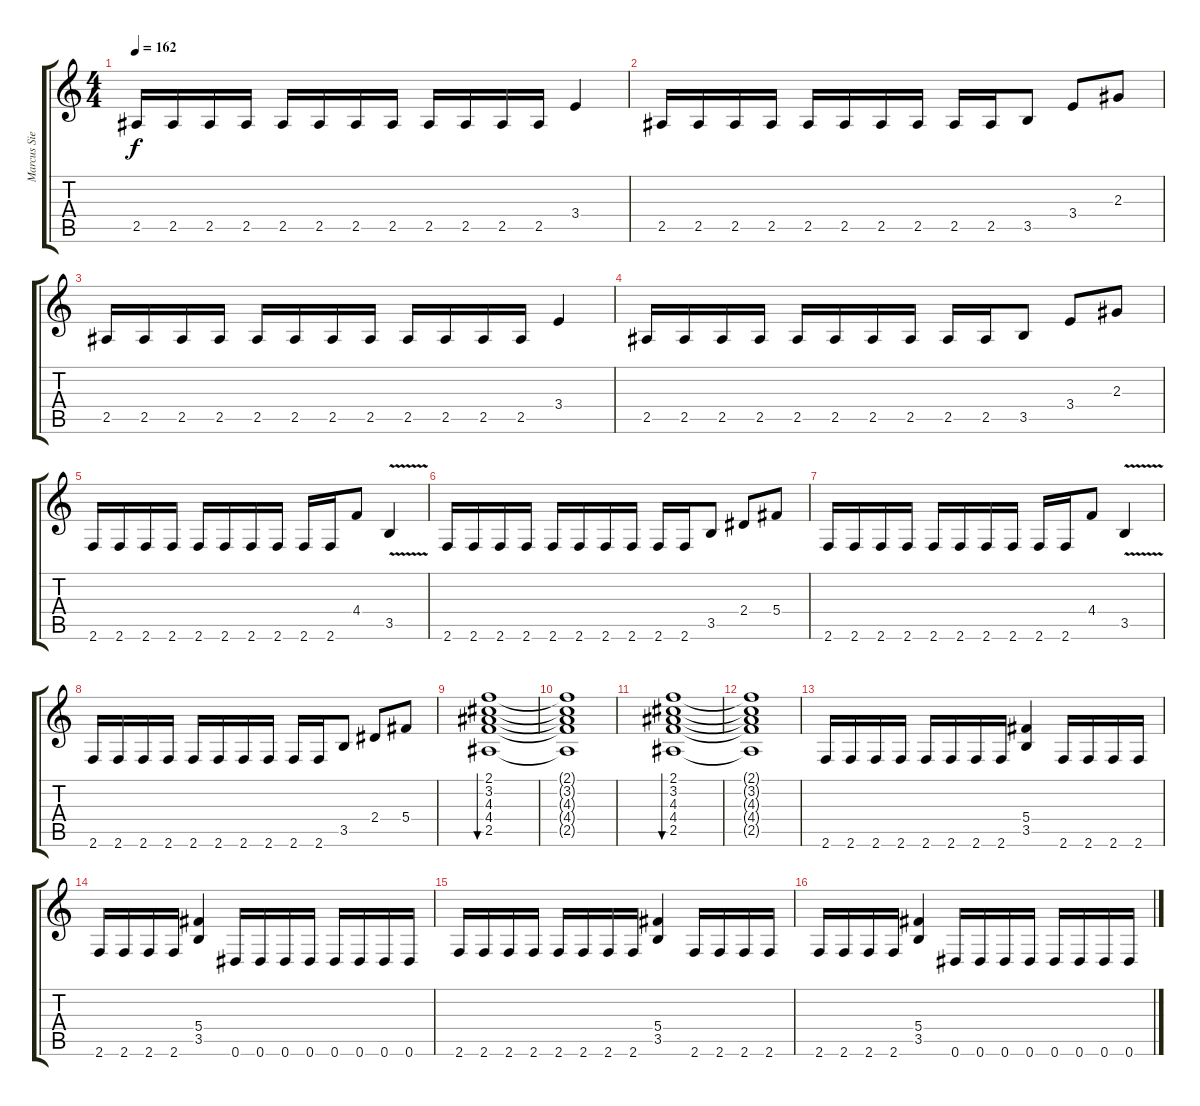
\track ("Marcus Siepen" "Marcus Sie") {instrument distortionguitar}
\staff {score tabs}
\tuning (Eb4 Bb3 Gb3 Db3 Ab2 Eb2) {hide}
\ts (4 4)
\tempo 162
\clef g2
\ks c
2.5.16{dy f} 2.5.16 2.5.16 2.5.16 2.5.16 2.5.16 2.5.16 2.5.16 2.5.16 2.5.16 2.5.16 2.5.16 3.4.4 |
2.5.16 2.5.16 2.5.16 2.5.16 2.5.16 2.5.16 2.5.16 2.5.16 2.5.16 2.5.16 3.5.8 3.4.8 2.3.8 |
2.5.16 2.5.16 2.5.16 2.5.16 2.5.16 2.5.16 2.5.16 2.5.16 2.5.16 2.5.16 2.5.16 2.5.16 3.4.4 |
2.5.16 2.5.16 2.5.16 2.5.16 2.5.16 2.5.16 2.5.16 2.5.16 2.5.16 2.5.16 3.5.8 3.4.8 2.3.8 |
2.6.16 2.6.16 2.6.16 2.6.16 2.6.16 2.6.16 2.6.16 2.6.16 2.6.16 2.6.16 4.4.8 3.5{v}.4 |
2.6.16 2.6.16 2.6.16 2.6.16 2.6.16 2.6.16 2.6.16 2.6.16 2.6.16 2.6.16 3.5.8 2.4.8 5.4.8 |
2.6.16 2.6.16 2.6.16 2.6.16 2.6.16 2.6.16 2.6.16 2.6.16 2.6.16 2.6.16 4.4.8 3.5{v}.4 |
2.6.16 2.6.16 2.6.16 2.6.16 2.6.16 2.6.16 2.6.16 2.6.16 2.6.16 2.6.16 3.5.8 2.4.8 5.4.8 |
(2.1 3.2 4.3 4.4 2.5).1{bu 60 volume 8} |
(2.1{t} 3.2{t} 4.3{t} 4.4{t} 2.5{t}).1 |
(2.1 3.2 4.3 4.4 2.5).1{bu 60 volume 8} |
(2.1{t} 3.2{t} 4.3{t} 4.4{t} 2.5{t}).1 |
2.6.16{volume 14} 2.6.16 2.6.16 2.6.16 2.6.16 2.6.16 2.6.16 2.6.16 (5.4 3.5).4 2.6.16 2.6.16 2.6.16 2.6.16 |
2.6.16 2.6.16 2.6.16 2.6.16 (5.4 3.5).4 0.6.16 0.6.16 0.6.16 0.6.16 0.6.16 0.6.16 0.6.16 0.6.16 |
2.6.16{volume 14} 2.6.16 2.6.16 2.6.16 2.6.16 2.6.16 2.6.16 2.6.16 (5.4 3.5).4 2.6.16 2.6.16 2.6.16 2.6.16 |
2.6.16 2.6.16 2.6.16 2.6.16 (5.4 3.5).4 0.6.16 0.6.16 0.6.16 0.6.16 0.6.16 0.6.16 0.6.16 0.6.16
